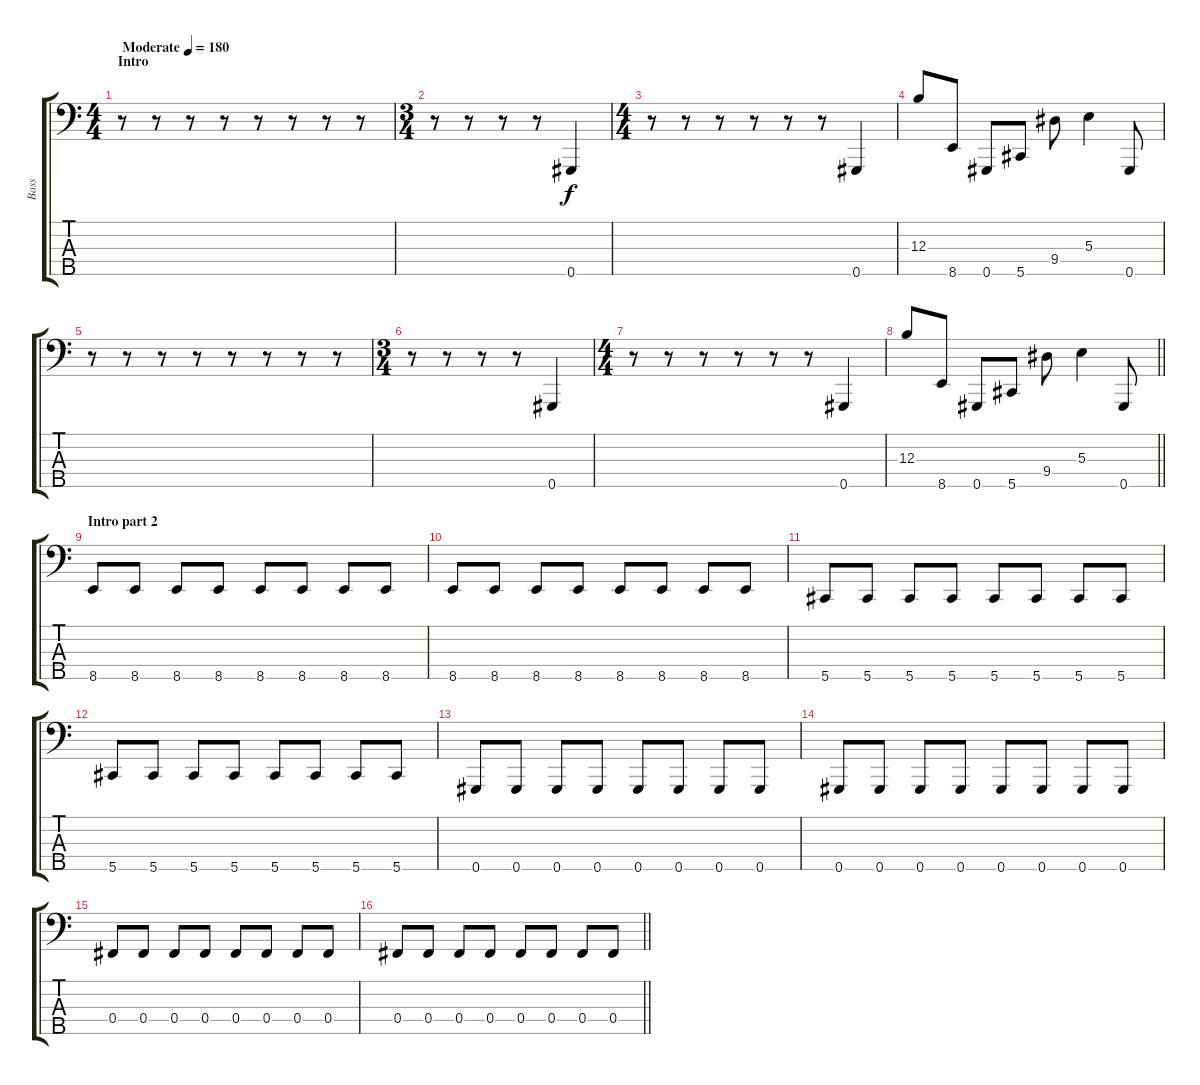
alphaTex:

\track ("Bass" "Bass") {instrument electricbassfinger}
\staff {score tabs}
\tuning (A2 E2 B1 Gb1 Ab0) {hide}
\ts (4 4)
\section ("" "Intro")
\tempo (180 "Moderate")
\clef f4
\ks c
r.8{dy f instrument electricbassfinger} r.8 r.8 r.8 r.8 r.8 r.8 r.8 |
\ts (3 4)
r.8 r.8 r.8 r.8 0.5.4 |
\ts (4 4)
r.8 r.8 r.8 r.8 r.8 r.8 0.5.4 |
12.3.8 8.5.8 0.5.8 5.5.8 9.4.8 5.3.4 0.5.8 |
r.8 r.8 r.8 r.8 r.8 r.8 r.8 r.8 |
\ts (3 4)
r.8 r.8 r.8 r.8 0.5.4 |
\ts (4 4)
r.8 r.8 r.8 r.8 r.8 r.8 0.5.4 |
\barLineRight lightlight
12.3.8 8.5.8 0.5.8 5.5.8 9.4.8 5.3.4 0.5.8 |
\section ("" "Intro part 2")
8.5.8 8.5.8 8.5.8 8.5.8 8.5.8 8.5.8 8.5.8 8.5.8 |
8.5.8 8.5.8 8.5.8 8.5.8 8.5.8 8.5.8 8.5.8 8.5.8 |
5.5.8 5.5.8 5.5.8 5.5.8 5.5.8 5.5.8 5.5.8 5.5.8 |
5.5.8 5.5.8 5.5.8 5.5.8 5.5.8 5.5.8 5.5.8 5.5.8 |
0.5.8 0.5.8 0.5.8 0.5.8 0.5.8 0.5.8 0.5.8 0.5.8 |
0.5.8 0.5.8 0.5.8 0.5.8 0.5.8 0.5.8 0.5.8 0.5.8 |
0.4.8 0.4.8 0.4.8 0.4.8 0.4.8 0.4.8 0.4.8 0.4.8 |
\barLineRight lightlight
0.4.8 0.4.8 0.4.8 0.4.8 0.4.8 0.4.8 0.4.8 0.4.8
